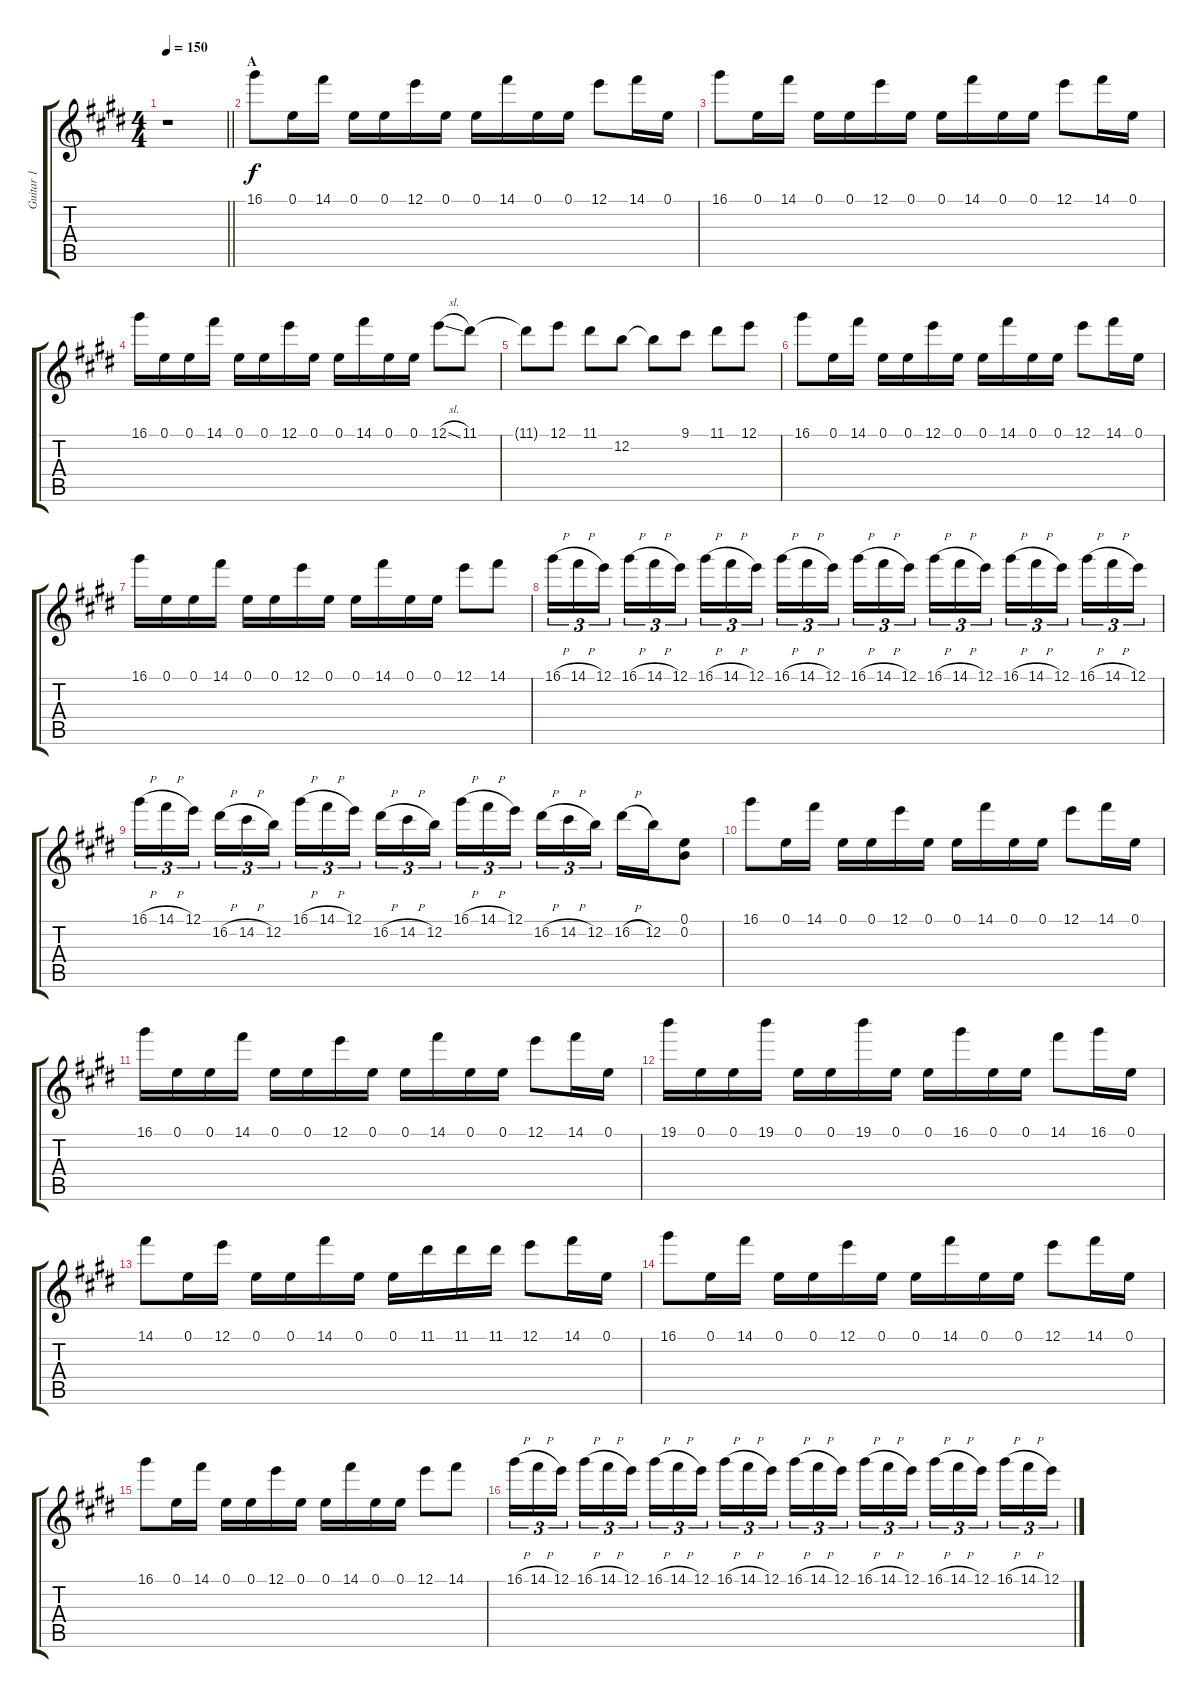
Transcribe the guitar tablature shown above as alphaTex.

\track ("Guitar 1" "Guitar 1") {instrument distortionguitar}
\staff {score tabs}
\tuning (E4 B3 G3 D3 A2 E2) {hide}
\ts (4 4)
\tempo 150
\clef g2
\barLineRight lightlight
\ks c#minor
r.1{dy f instrument distortionguitar} |
\section ("" "A")
16.1.8 0.1.16 14.1.16 0.1.16 0.1.16 12.1.16 0.1.16 0.1.16 14.1.16 0.1.16 0.1.16 12.1.8 14.1.16 0.1.16 |
16.1.8 0.1.16 14.1.16 0.1.16 0.1.16 12.1.16 0.1.16 0.1.16 14.1.16 0.1.16 0.1.16 12.1.8 14.1.16 0.1.16 |
16.1.16 0.1.16 0.1.16 14.1.16 0.1.16 0.1.16 12.1.16 0.1.16 0.1.16 14.1.16 0.1.16 0.1.16 12.1{sl}.8 11.1.8 |
11.1{t}.8 12.1.8 11.1.8 12.2.8 12.2{t}.8 9.1.8 11.1.8 12.1.8 |
16.1.8 0.1.16 14.1.16 0.1.16 0.1.16 12.1.16 0.1.16 0.1.16 14.1.16 0.1.16 0.1.16 12.1.8 14.1.16 0.1.16 |
16.1.16 0.1.16 0.1.16 14.1.16 0.1.16 0.1.16 12.1.16 0.1.16 0.1.16 14.1.16 0.1.16 0.1.16 12.1.8 14.1.8 |
16.1{h}.16{tu (3 2)} 14.1{h}.16{tu (3 2)} 12.1.16{tu (3 2) beam splitsecondary} 16.1{h}.16{tu (3 2)} 14.1{h}.16{tu (3 2)} 12.1.16{tu (3 2)} 16.1{h}.16{tu (3 2)} 14.1{h}.16{tu (3 2)} 12.1.16{tu (3 2) beam splitsecondary} 16.1{h}.16{tu (3 2)} 14.1{h}.16{tu (3 2)} 12.1.16{tu (3 2)} 16.1{h}.16{tu (3 2)} 14.1{h}.16{tu (3 2)} 12.1.16{tu (3 2) beam splitsecondary} 16.1{h}.16{tu (3 2)} 14.1{h}.16{tu (3 2)} 12.1.16{tu (3 2)} 16.1{h}.16{tu (3 2)} 14.1{h}.16{tu (3 2)} 12.1.16{tu (3 2) beam splitsecondary} 16.1{h}.16{tu (3 2)} 14.1{h}.16{tu (3 2)} 12.1.16{tu (3 2)} |
16.1{h}.16{tu (3 2)} 14.1{h}.16{tu (3 2)} 12.1.16{tu (3 2) beam splitsecondary} 16.2{h}.16{tu (3 2)} 14.2{h}.16{tu (3 2)} 12.2.16{tu (3 2)} 16.1{h}.16{tu (3 2)} 14.1{h}.16{tu (3 2)} 12.1.16{tu (3 2) beam splitsecondary} 16.2{h}.16{tu (3 2)} 14.2{h}.16{tu (3 2)} 12.2.16{tu (3 2)} 16.1{h}.16{tu (3 2)} 14.1{h}.16{tu (3 2)} 12.1.16{tu (3 2) beam splitsecondary} 16.2{h}.16{tu (3 2)} 14.2{h}.16{tu (3 2)} 12.2.16{tu (3 2)} 16.2{h}.16 12.2.16 (0.1 0.2).8 |
16.1.8 0.1.16 14.1.16 0.1.16 0.1.16 12.1.16 0.1.16 0.1.16 14.1.16 0.1.16 0.1.16 12.1.8 14.1.16 0.1.16 |
16.1.16 0.1.16 0.1.16 14.1.16 0.1.16 0.1.16 12.1.16 0.1.16 0.1.16 14.1.16 0.1.16 0.1.16 12.1.8 14.1.16 0.1.16 |
19.1.16 0.1.16 0.1.16 19.1.16 0.1.16 0.1.16 19.1.16 0.1.16 0.1.16 16.1.16 0.1.16 0.1.16 14.1.8 16.1.16 0.1.16 |
14.1.8 0.1.16 12.1.16 0.1.16 0.1.16 14.1.16 0.1.16 0.1.16 11.1.16 11.1.16 11.1.16 12.1.8 14.1.16 0.1.16 |
16.1.8 0.1.16 14.1.16 0.1.16 0.1.16 12.1.16 0.1.16 0.1.16 14.1.16 0.1.16 0.1.16 12.1.8 14.1.16 0.1.16 |
16.1.8 0.1.16 14.1.16 0.1.16 0.1.16 12.1.16 0.1.16 0.1.16 14.1.16 0.1.16 0.1.16 12.1.8 14.1.8 |
16.1{h}.16{tu (3 2)} 14.1{h}.16{tu (3 2)} 12.1.16{tu (3 2) beam splitsecondary} 16.1{h}.16{tu (3 2)} 14.1{h}.16{tu (3 2)} 12.1.16{tu (3 2)} 16.1{h}.16{tu (3 2)} 14.1{h}.16{tu (3 2)} 12.1.16{tu (3 2) beam splitsecondary} 16.1{h}.16{tu (3 2)} 14.1{h}.16{tu (3 2)} 12.1.16{tu (3 2)} 16.1{h}.16{tu (3 2)} 14.1{h}.16{tu (3 2)} 12.1.16{tu (3 2) beam splitsecondary} 16.1{h}.16{tu (3 2)} 14.1{h}.16{tu (3 2)} 12.1.16{tu (3 2)} 16.1{h}.16{tu (3 2)} 14.1{h}.16{tu (3 2)} 12.1.16{tu (3 2) beam splitsecondary} 16.1{h}.16{tu (3 2)} 14.1{h}.16{tu (3 2)} 12.1.16{tu (3 2)}
